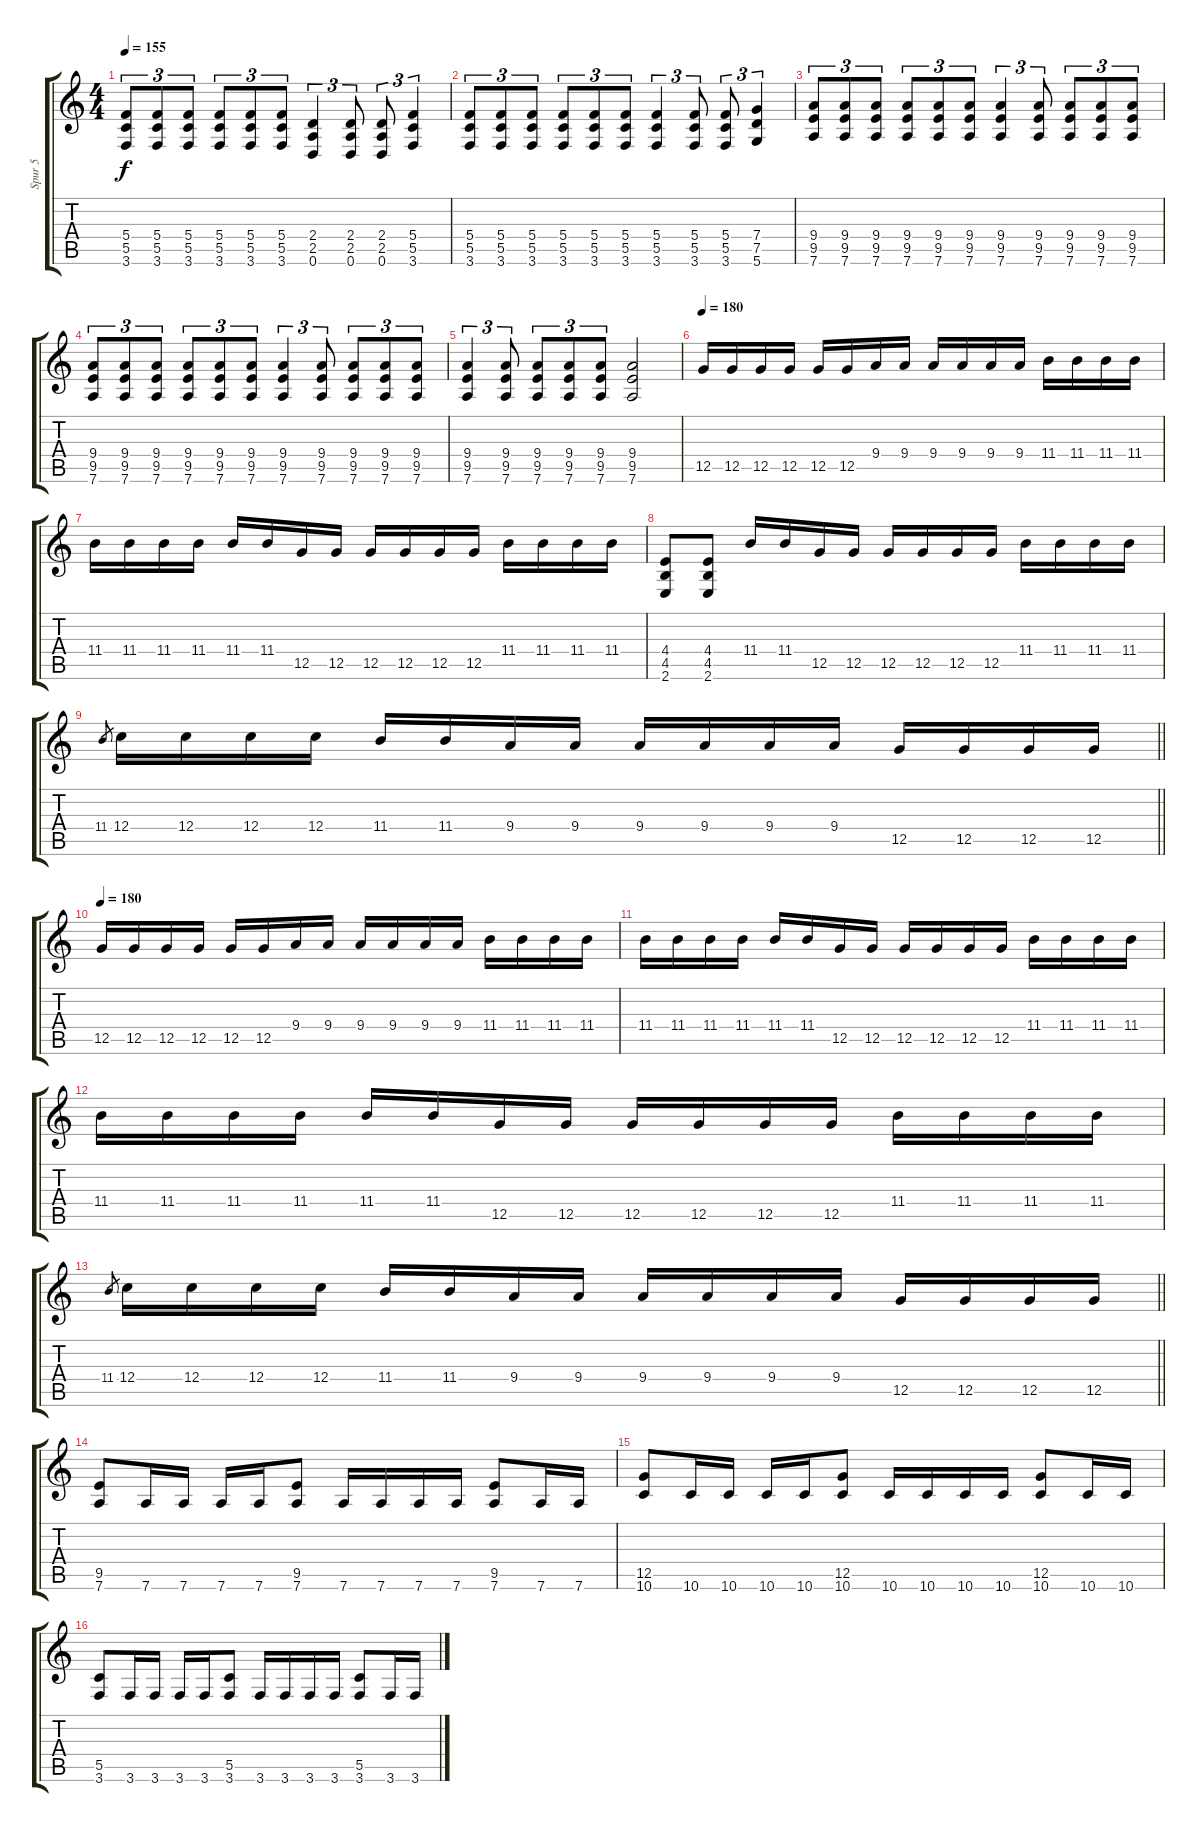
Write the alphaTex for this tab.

\track ("Spur 5" "Spur 5") {instrument distortionguitar}
\staff {score tabs}
\tuning (D4 A3 F3 C3 G2 D2) {hide}
\ts (4 4)
\tempo 155
\clef g2
\ks c
(5.4 5.5 3.6).8{tu (3 2) dy f} (5.4 5.5 3.6).8{tu (3 2)} (5.4 5.5 3.6).8{tu (3 2)} (5.4 5.5 3.6).8{tu (3 2)} (5.4 5.5 3.6).8{tu (3 2)} (5.4 5.5 3.6).8{tu (3 2)} (2.4 2.5 0.6).4{tu (3 2)} (2.4 2.5 0.6).8{tu (3 2)} (2.4 2.5 0.6).8{tu (3 2)} (5.4 5.5 3.6).4{tu (3 2)} |
(5.4 5.5 3.6).8{tu (3 2)} (5.4 5.5 3.6).8{tu (3 2)} (5.4 5.5 3.6).8{tu (3 2)} (5.4 5.5 3.6).8{tu (3 2)} (5.4 5.5 3.6).8{tu (3 2)} (5.4 5.5 3.6).8{tu (3 2)} (5.4 5.5 3.6).4{tu (3 2)} (5.4 5.5 3.6).8{tu (3 2)} (5.4 5.5 3.6).8{tu (3 2)} (7.4 7.5 5.6).4{tu (3 2)} |
(9.4 9.5 7.6).8{tu (3 2)} (9.4 9.5 7.6).8{tu (3 2)} (9.4 9.5 7.6).8{tu (3 2)} (9.4 9.5 7.6).8{tu (3 2)} (9.4 9.5 7.6).8{tu (3 2)} (9.4 9.5 7.6).8{tu (3 2)} (9.4 9.5 7.6).4{tu (3 2)} (9.4 9.5 7.6).8{tu (3 2)} (9.4 9.5 7.6).8{tu (3 2)} (9.4 9.5 7.6).8{tu (3 2)} (9.4 9.5 7.6).8{tu (3 2)} |
(9.4 9.5 7.6).8{tu (3 2)} (9.4 9.5 7.6).8{tu (3 2)} (9.4 9.5 7.6).8{tu (3 2)} (9.4 9.5 7.6).8{tu (3 2)} (9.4 9.5 7.6).8{tu (3 2)} (9.4 9.5 7.6).8{tu (3 2)} (9.4 9.5 7.6).4{tu (3 2)} (9.4 9.5 7.6).8{tu (3 2)} (9.4 9.5 7.6).8{tu (3 2)} (9.4 9.5 7.6).8{tu (3 2)} (9.4 9.5 7.6).8{tu (3 2)} |
(9.4 9.5 7.6).4{tu (3 2)} (9.4 9.5 7.6).8{tu (3 2)} (9.4 9.5 7.6).8{tu (3 2)} (9.4 9.5 7.6).8{tu (3 2)} (9.4 9.5 7.6).8{tu (3 2)} (9.4 9.5 7.6).2 |
\tempo 180
12.5.16 12.5.16 12.5.16 12.5.16 12.5.16 12.5.16 9.4.16 9.4.16 9.4.16 9.4.16 9.4.16 9.4.16 11.4.16 11.4.16 11.4.16 11.4.16 |
11.4.16 11.4.16 11.4.16 11.4.16 11.4.16 11.4.16 12.5.16 12.5.16 12.5.16 12.5.16 12.5.16 12.5.16 11.4.16 11.4.16 11.4.16 11.4.16 |
(4.4 4.5 2.6).8 (4.4 4.5 2.6).8 11.4.16 11.4.16 12.5.16 12.5.16 12.5.16 12.5.16 12.5.16 12.5.16 11.4.16 11.4.16 11.4.16 11.4.16 |
\barLineRight lightlight
11.4.8{gr} 12.4.16 12.4.16 12.4.16 12.4.16 11.4.16 11.4.16 9.4.16 9.4.16 9.4.16 9.4.16 9.4.16 9.4.16 12.5.16 12.5.16 12.5.16 12.5.16 |
\tempo 180
12.5.16 12.5.16 12.5.16 12.5.16 12.5.16 12.5.16 9.4.16 9.4.16 9.4.16 9.4.16 9.4.16 9.4.16 11.4.16 11.4.16 11.4.16 11.4.16 |
11.4.16 11.4.16 11.4.16 11.4.16 11.4.16 11.4.16 12.5.16 12.5.16 12.5.16 12.5.16 12.5.16 12.5.16 11.4.16 11.4.16 11.4.16 11.4.16 |
11.4.16 11.4.16 11.4.16 11.4.16 11.4.16 11.4.16 12.5.16 12.5.16 12.5.16 12.5.16 12.5.16 12.5.16 11.4.16 11.4.16 11.4.16 11.4.16 |
\barLineRight lightlight
11.4.8{gr} 12.4.16 12.4.16 12.4.16 12.4.16 11.4.16 11.4.16 9.4.16 9.4.16 9.4.16 9.4.16 9.4.16 9.4.16 12.5.16 12.5.16 12.5.16 12.5.16 |
(9.5 7.6).8 7.6.16 7.6.16 7.6.16 7.6.16 (9.5 7.6).8 7.6.16 7.6.16 7.6.16 7.6.16 (9.5 7.6).8 7.6.16 7.6.16 |
(12.5 10.6).8 10.6.16 10.6.16 10.6.16 10.6.16 (12.5 10.6).8 10.6.16 10.6.16 10.6.16 10.6.16 (12.5 10.6).8 10.6.16 10.6.16 |
(5.5 3.6).8 3.6.16 3.6.16 3.6.16 3.6.16 (5.5 3.6).8 3.6.16 3.6.16 3.6.16 3.6.16 (5.5 3.6).8 3.6.16 3.6.16
